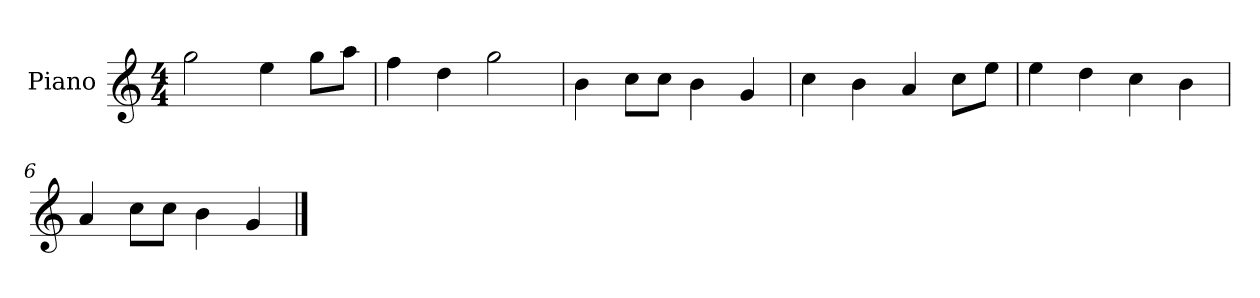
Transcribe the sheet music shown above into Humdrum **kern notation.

**kern
*part1
*staff1
*I"Piano
*I'P-no
*clefG2
*k[]
*M4/4
*MM90
=1
2gg\
4ee\
8gg\L
8aa\J
=2
4ff\
4dd\
2gg\
=3
4b\
8cc\L
8cc\J
4b\
4g/
=4
4cc\
4b\
4a/
8cc\L
8ee\J
=5
4ee\
4dd\
4cc\
4b\
=6
4a/
8cc\L
8cc\J
4b\
4g/
==
*-
